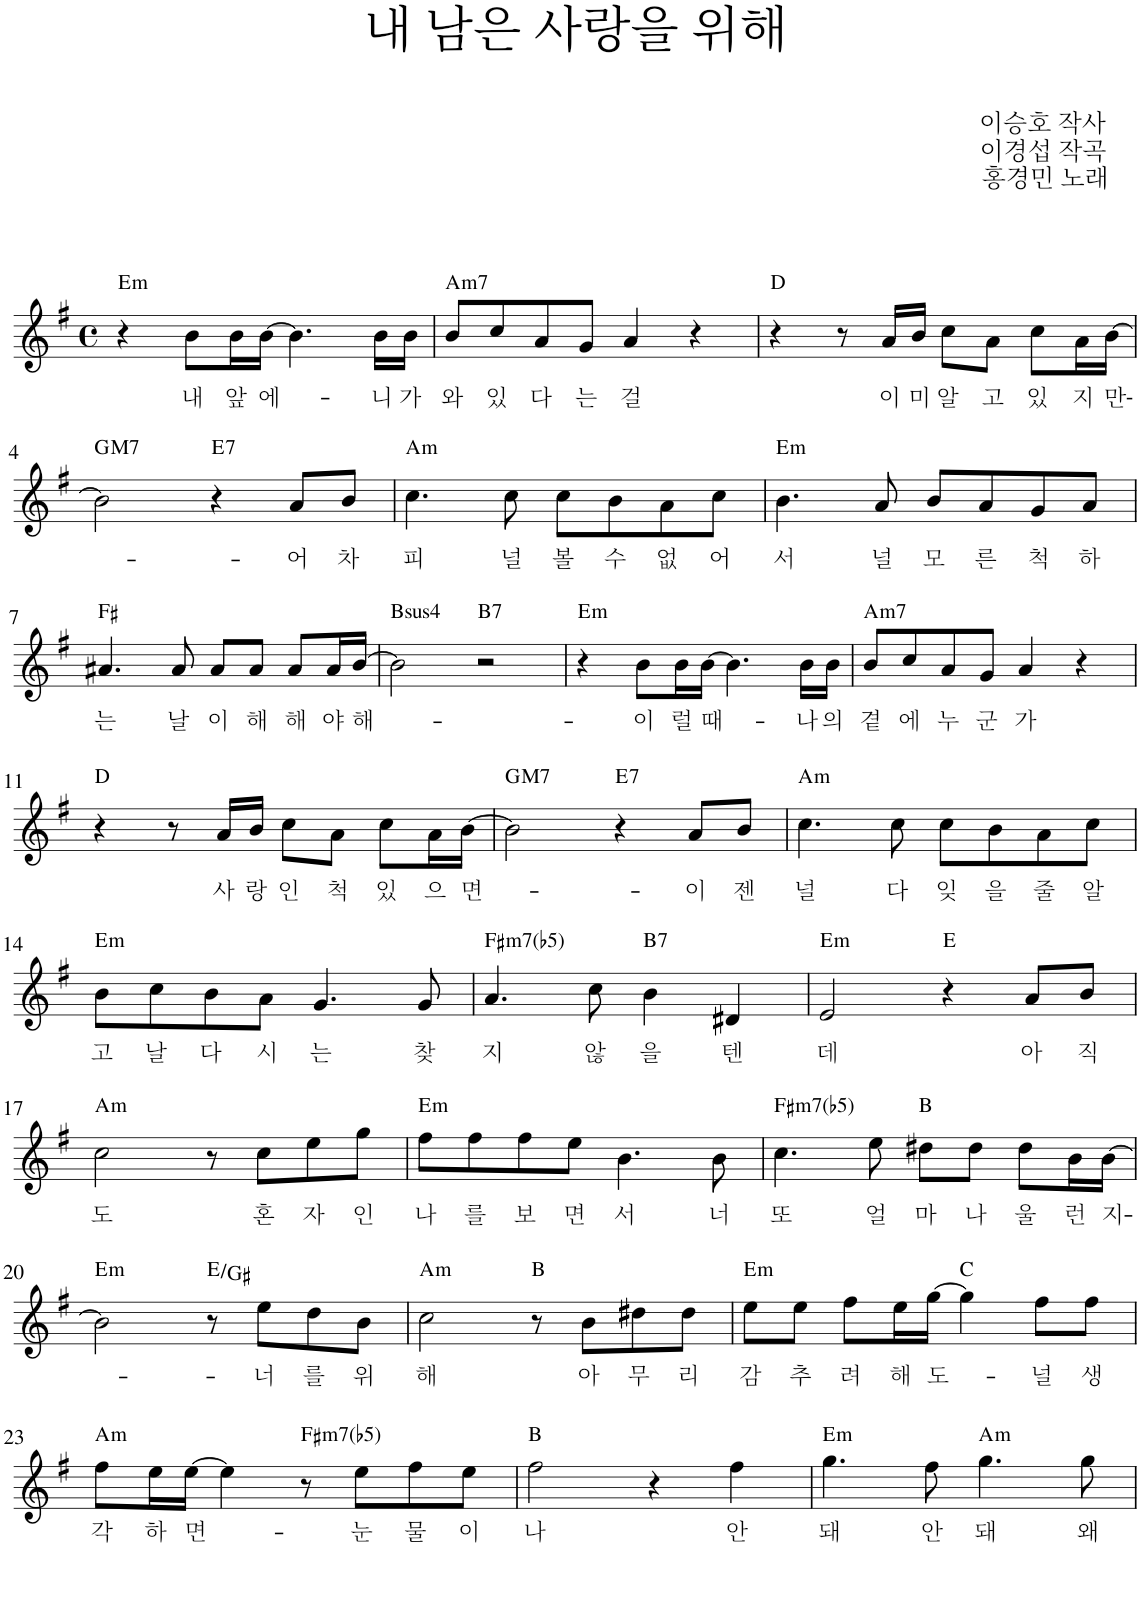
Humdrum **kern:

**kern	**text	**harte
*part1	*part1	*part1
*staff1	*staff1	*
*I"Piano	*	*
*I'Pno.	*	*
*clefG2	*	*
*k[f#]	*	*
*M4/4	*	*
*met(c)	*	*
=1	=1	=1
!	!	!LO:H:kt=m
4r	.	E:min
!	!LO:LY:b	!
8b\L	내	.
!	!LO:LY:b	!
16b\L	앞	.
!	!LO:LY:b	!
[16b\JJ	에-	.
4.b\]	.	.
!	!LO:LY:b	!
16b\LL	-니	.
!	!LO:LY:b	!
16b\JJ	가	.
=2	=2	=2
!	!LO:LY:b	!LO:H:kt=m7
8b/L	와	A:min7
!	!LO:LY:b	!
8cc/	있	.
!	!LO:LY:b	!
8a/	다	.
!	!LO:LY:b	!
8g/J	는	.
!	!LO:LY:b	!
4a/	걸	.
4r	.	.
=3	=3	=3
4r	.	D:maj
8r	.	.
!	!LO:LY:b	!
16a/LL	이	.
!	!LO:LY:b	!
16b/JJ	미	.
!	!LO:LY:b	!
8cc\L	알	.
!	!LO:LY:b	!
8a\J	고	.
!	!LO:LY:b	!
8cc\L	있	.
!	!LO:LY:b	!
16a\L	지	.
!	!LO:LY:b	!
[16b\JJ	만-	.
!!LO:LB:g=z
=4	=4	=4
!	!	!LO:H:kt=M7
2b\]	.	G:maj7
!	!	!LO:H:kt=7
4r	.	E:7
!	!LO:LY:b	!
8a/L	-어	.
!	!LO:LY:b	!
8b/J	차	.
=5	=5	=5
!	!LO:LY:b	!LO:H:kt=m
4.cc\	피	A:min
!	!LO:LY:b	!
8cc\	널	.
!	!LO:LY:b	!
8cc\L	볼	.
!	!LO:LY:b	!
8b\	수	.
!	!LO:LY:b	!
8a\	없	.
!	!LO:LY:b	!
8cc\J	어	.
=6	=6	=6
!	!LO:LY:b	!LO:H:kt=m
4.b\	서	E:min
!	!LO:LY:b	!
8a/	널	.
!	!LO:LY:b	!
8b/L	모	.
!	!LO:LY:b	!
8a/	른	.
!	!LO:LY:b	!
8g/	척	.
!	!LO:LY:b	!
8a/J	하	.
!!LO:LB:g=z
=7	=7	=7
!	!LO:LY:b	!
4.a#X/	는	F#:maj
!	!LO:LY:b	!
8a#/	날	.
!	!LO:LY:b	!
8a#/L	이	.
!	!LO:LY:b	!
8a#/J	해	.
!	!LO:LY:b	!
8a#/L	해	.
!	!LO:LY:b	!
16a#/L	야	.
!	!LO:LY:b	!
[16b/JJ	해-	.
=8	=8	=8
!	!	!LO:H:kt=4
2b\]	.	B:sus4
!	!	!LO:H:kt=7
2r	.	B:7
=9	=9	=9
!	!	!LO:H:kt=m
4r	.	E:min
!	!LO:LY:b	!
8b\L	이	.
!	!LO:LY:b	!
16b\L	럴	.
!	!LO:LY:b	!
[16b\JJ	때-	.
4.b\]	.	.
!	!LO:LY:b	!
16b\LL	-나	.
!	!LO:LY:b	!
16b\JJ	의	.
=10	=10	=10
!	!LO:LY:b	!LO:H:kt=m7
8b/L	곁	A:min7
!	!LO:LY:b	!
8cc/	에	.
!	!LO:LY:b	!
8a/	누	.
!	!LO:LY:b	!
8g/J	군	.
!	!LO:LY:b	!
4a/	가	.
4r	.	.
!!LO:LB:g=z
=11	=11	=11
4r	.	D:maj
8r	.	.
!	!LO:LY:b	!
16a/LL	사	.
!	!LO:LY:b	!
16b/JJ	랑	.
!	!LO:LY:b	!
8cc\L	인	.
!	!LO:LY:b	!
8a\J	척	.
!	!LO:LY:b	!
8cc\L	있	.
!	!LO:LY:b	!
16a\L	으	.
!	!LO:LY:b	!
[16b\JJ	면-	.
=12	=12	=12
!	!	!LO:H:kt=M7
2b\]	.	G:maj7
!	!	!LO:H:kt=7
4r	.	E:7
!	!LO:LY:b	!
8a/L	-이	.
!	!LO:LY:b	!
8b/J	젠	.
=13	=13	=13
!	!LO:LY:b	!LO:H:kt=m
4.cc\	널	A:min
!	!LO:LY:b	!
8cc\	다	.
!	!LO:LY:b	!
8cc\L	잊	.
!	!LO:LY:b	!
8b\	을	.
!	!LO:LY:b	!
8a\	줄	.
!	!LO:LY:b	!
8cc\J	알	.
!!LO:LB:g=z
=14	=14	=14
!	!LO:LY:b	!LO:H:kt=m
8b\L	고	E:min
!	!LO:LY:b	!
8cc\	날	.
!	!LO:LY:b	!
8b\	다	.
!	!LO:LY:b	!
8a\J	시	.
!	!LO:LY:b	!
4.g/	는	.
!	!LO:LY:b	!
8g/	찾	.
=15	=15	=15
!	!LO:LY:b	!LO:H:kt=m7(b5)
4.a/	지	F#:hdim7
!	!LO:LY:b	!
8cc\	않	.
!	!LO:LY:b	!LO:H:kt=7
4b\	을	B:7
!	!LO:LY:b	!
4d#X/	텐	.
=16	=16	=16
!	!LO:LY:b	!LO:H:kt=m
2e/	데	E:min
4r	.	E:maj
!	!LO:LY:b	!
8a/L	아	.
!	!LO:LY:b	!
8b/J	직	.
!!LO:LB:g=z
=17	=17	=17
!	!LO:LY:b	!LO:H:kt=m
2cc\	도	A:min
8r	.	.
!	!LO:LY:b	!
8cc\L	혼	.
!	!LO:LY:b	!
8ee\	자	.
!	!LO:LY:b	!
8gg\J	인	.
=18	=18	=18
!	!LO:LY:b	!LO:H:kt=m
8ff#\L	나	E:min
!	!LO:LY:b	!
8ff#\	를	.
!	!LO:LY:b	!
8ff#\	보	.
!	!LO:LY:b	!
8ee\J	면	.
!	!LO:LY:b	!
4.b\	서	.
!	!LO:LY:b	!
8b\	너	.
=19	=19	=19
!	!LO:LY:b	!LO:H:kt=m7(b5)
4.cc\	또	F#:hdim7
!	!LO:LY:b	!
8ee\	얼	.
!	!LO:LY:b	!
8dd#X\L	마	B:maj
!	!LO:LY:b	!
8dd#\J	나	.
!	!LO:LY:b	!
8dd#\L	울	.
!	!LO:LY:b	!
16b\L	런	.
!	!LO:LY:b	!
[16b\JJ	지-	.
!!LO:LB:g=z
=20	=20	=20
!	!	!LO:H:kt=m
2b\]	.	E:min
8r	.	E:maj/3
!	!LO:LY:b	!
8ee\L	-너	.
!	!LO:LY:b	!
8dd\	를	.
!	!LO:LY:b	!
8b\J	위	.
=21	=21	=21
!	!LO:LY:b	!LO:H:kt=m
2cc\	해	A:min
8r	.	B:maj
!	!LO:LY:b	!
8b\L	아	.
!	!LO:LY:b	!
8dd#X\	무	.
!	!LO:LY:b	!
8dd#\J	리	.
=22	=22	=22
!	!LO:LY:b	!LO:H:kt=m
8ee\L	감	E:min
!	!LO:LY:b	!
8ee\J	추	.
!	!LO:LY:b	!
8ff#\L	려	.
!	!LO:LY:b	!
16ee\L	해	.
!	!LO:LY:b	!
[16gg\JJ	도-	.
4gg\]	.	C:maj
!	!LO:LY:b	!
8ff#\L	-널	.
!	!LO:LY:b	!
8ff#\J	생	.
!!LO:LB:g=z
=23	=23	=23
!	!LO:LY:b	!LO:H:kt=m
8ff#\L	각	A:min
!	!LO:LY:b	!
16ee\L	하	.
!	!LO:LY:b	!
[16ee\JJ	면-	.
4ee\]	.	.
!	!	!LO:H:kt=m7(b5)
8r	.	F#:hdim7
!	!LO:LY:b	!
8ee\L	-눈	.
!	!LO:LY:b	!
8ff#\	물	.
!	!LO:LY:b	!
8ee\J	이	.
=24	=24	=24
!	!LO:LY:b	!
2ff#\	나	B:maj
4r	.	.
!	!LO:LY:b	!
4ff#\	안	.
=25	=25	=25
!	!LO:LY:b	!LO:H:kt=m
4.gg\	돼	E:min
!	!LO:LY:b	!
8ff#\	안	.
!	!LO:LY:b	!LO:H:kt=m
4.gg\	돼	A:min
!	!LO:LY:b	!
8gg\	왜	.
=	=	=
*-	*-	*-
